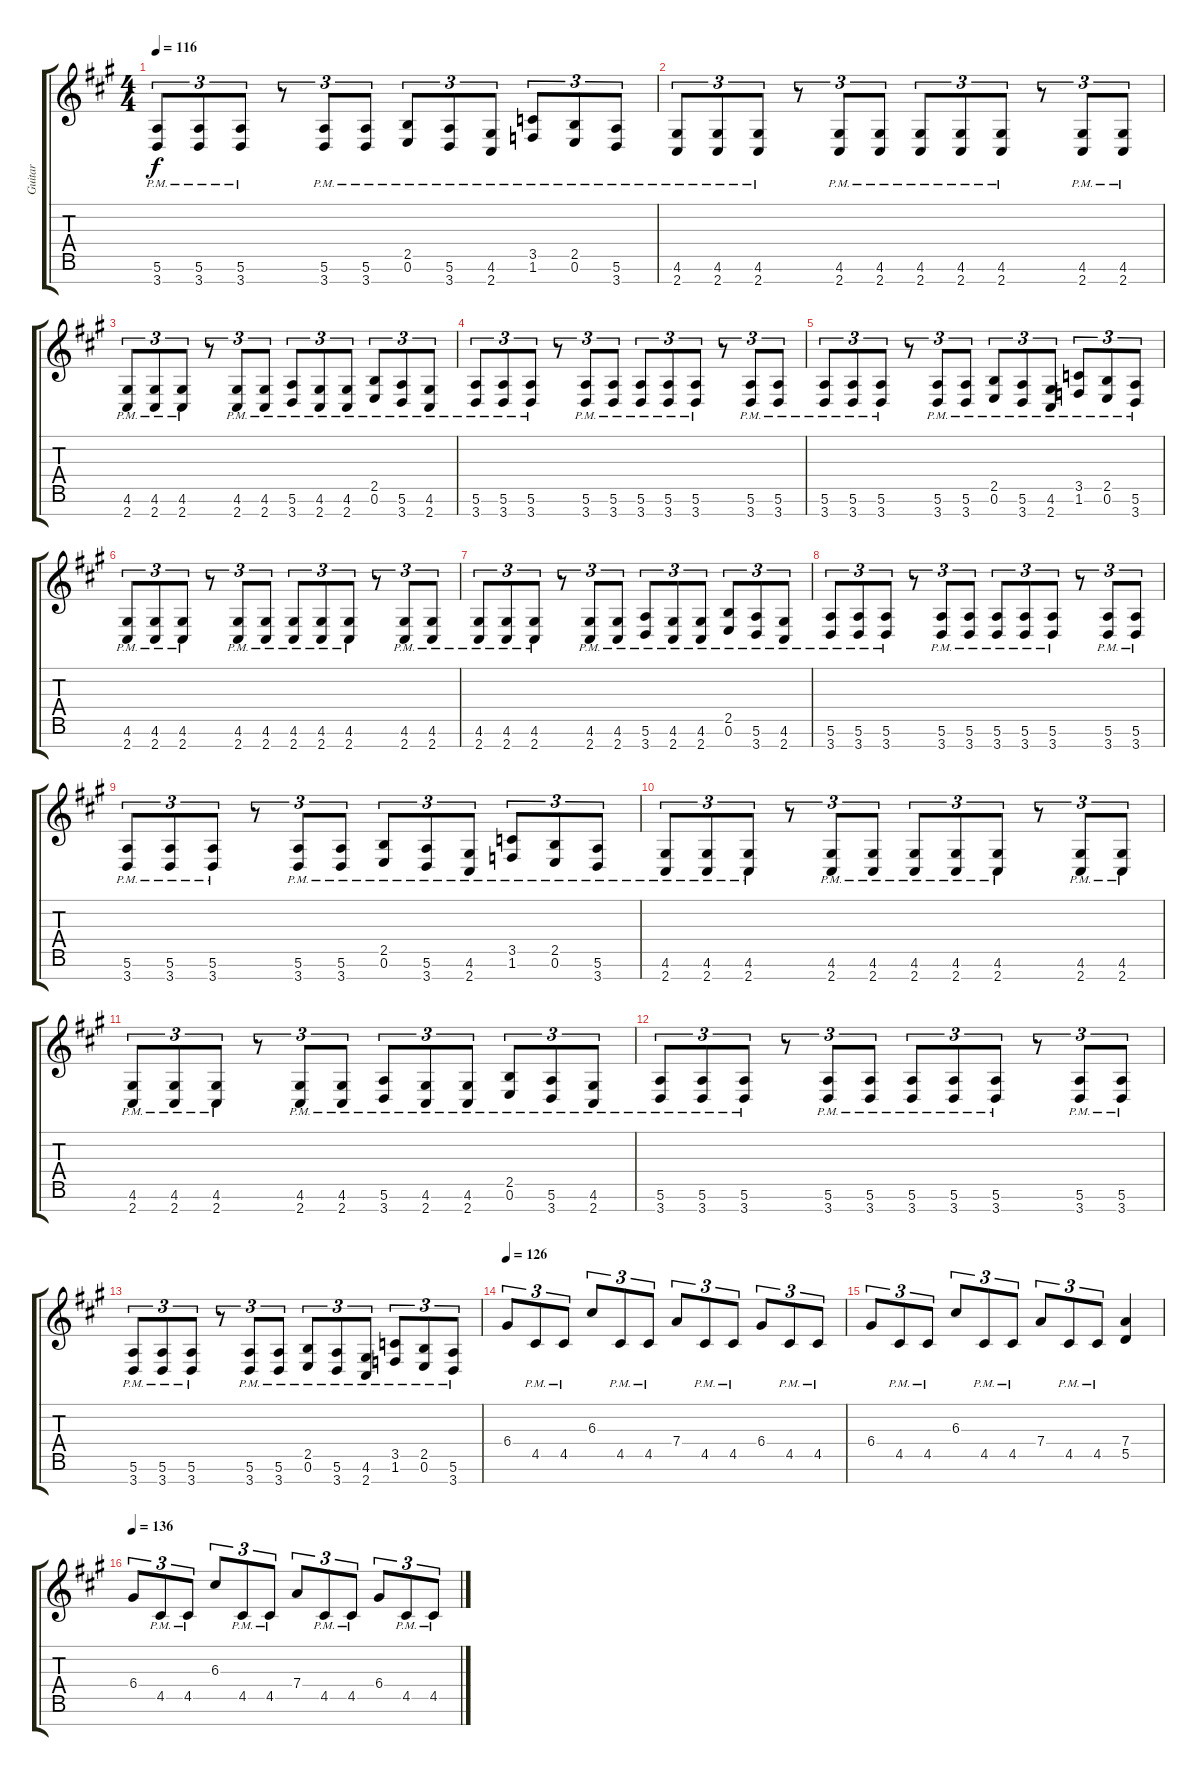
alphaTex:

\track ("Guitar" "Guitar") {instrument distortionguitar}
\staff {score tabs}
\tuning (E4 B3 G3 D3 A2 E2 B1) {hide}
\ts (4 4)
\tempo 116
\clef g2
\ks a
(5.6{pm} 3.7{pm}).8{tu (3 2) dy f} (5.6{pm} 3.7{pm}).8{tu (3 2)} (5.6{pm} 3.7{pm}).8{tu (3 2)} r.8{tu (3 2)} (5.6{pm} 3.7{pm}).8{tu (3 2)} (5.6{pm} 3.7{pm}).8{tu (3 2)} (2.5{pm} 0.6{pm}).8{tu (3 2)} (5.6{pm} 3.7{pm}).8{tu (3 2)} (4.6{pm} 2.7{pm}).8{tu (3 2)} (3.5{pm} 1.6{pm}).8{tu (3 2)} (2.5{pm} 0.6{pm}).8{tu (3 2)} (5.6{pm} 3.7{pm}).8{tu (3 2)} |
(4.6{pm} 2.7{pm}).8{tu (3 2)} (4.6{pm} 2.7{pm}).8{tu (3 2)} (4.6{pm} 2.7{pm}).8{tu (3 2)} r.8{tu (3 2)} (4.6{pm} 2.7{pm}).8{tu (3 2)} (4.6{pm} 2.7{pm}).8{tu (3 2)} (4.6{pm} 2.7{pm}).8{tu (3 2)} (4.6{pm} 2.7{pm}).8{tu (3 2)} (4.6{pm} 2.7{pm}).8{tu (3 2)} r.8{tu (3 2)} (4.6{pm} 2.7{pm}).8{tu (3 2)} (4.6{pm} 2.7{pm}).8{tu (3 2)} |
(4.6{pm} 2.7{pm}).8{tu (3 2)} (4.6{pm} 2.7{pm}).8{tu (3 2)} (4.6{pm} 2.7{pm}).8{tu (3 2)} r.8{tu (3 2)} (4.6{pm} 2.7{pm}).8{tu (3 2)} (4.6{pm} 2.7{pm}).8{tu (3 2)} (5.6{pm} 3.7{pm}).8{tu (3 2)} (4.6{pm} 2.7{pm}).8{tu (3 2)} (4.6{pm} 2.7{pm}).8{tu (3 2)} (2.5{pm} 0.6{pm}).8{tu (3 2)} (5.6{pm} 3.7{pm}).8{tu (3 2)} (4.6{pm} 2.7{pm}).8{tu (3 2)} |
(5.6{pm} 3.7{pm}).8{tu (3 2)} (5.6{pm} 3.7{pm}).8{tu (3 2)} (5.6{pm} 3.7{pm}).8{tu (3 2)} r.8{tu (3 2)} (5.6{pm} 3.7{pm}).8{tu (3 2)} (5.6{pm} 3.7{pm}).8{tu (3 2)} (5.6{pm} 3.7{pm}).8{tu (3 2)} (5.6{pm} 3.7{pm}).8{tu (3 2)} (5.6{pm} 3.7{pm}).8{tu (3 2)} r.8{tu (3 2)} (5.6{pm} 3.7{pm}).8{tu (3 2)} (5.6{pm} 3.7{pm}).8{tu (3 2)} |
(5.6{pm} 3.7{pm}).8{tu (3 2)} (5.6{pm} 3.7{pm}).8{tu (3 2)} (5.6{pm} 3.7{pm}).8{tu (3 2)} r.8{tu (3 2)} (5.6{pm} 3.7{pm}).8{tu (3 2)} (5.6{pm} 3.7{pm}).8{tu (3 2)} (2.5{pm} 0.6{pm}).8{tu (3 2)} (5.6{pm} 3.7{pm}).8{tu (3 2)} (4.6{pm} 2.7{pm}).8{tu (3 2)} (3.5{pm} 1.6{pm}).8{tu (3 2)} (2.5{pm} 0.6{pm}).8{tu (3 2)} (5.6{pm} 3.7{pm}).8{tu (3 2)} |
(4.6{pm} 2.7{pm}).8{tu (3 2)} (4.6{pm} 2.7{pm}).8{tu (3 2)} (4.6{pm} 2.7{pm}).8{tu (3 2)} r.8{tu (3 2)} (4.6{pm} 2.7{pm}).8{tu (3 2)} (4.6{pm} 2.7{pm}).8{tu (3 2)} (4.6{pm} 2.7{pm}).8{tu (3 2)} (4.6{pm} 2.7{pm}).8{tu (3 2)} (4.6{pm} 2.7{pm}).8{tu (3 2)} r.8{tu (3 2)} (4.6{pm} 2.7{pm}).8{tu (3 2)} (4.6{pm} 2.7{pm}).8{tu (3 2)} |
(4.6{pm} 2.7{pm}).8{tu (3 2)} (4.6{pm} 2.7{pm}).8{tu (3 2)} (4.6{pm} 2.7{pm}).8{tu (3 2)} r.8{tu (3 2)} (4.6{pm} 2.7{pm}).8{tu (3 2)} (4.6{pm} 2.7{pm}).8{tu (3 2)} (5.6{pm} 3.7{pm}).8{tu (3 2)} (4.6{pm} 2.7{pm}).8{tu (3 2)} (4.6{pm} 2.7{pm}).8{tu (3 2)} (2.5{pm} 0.6{pm}).8{tu (3 2)} (5.6{pm} 3.7{pm}).8{tu (3 2)} (4.6{pm} 2.7{pm}).8{tu (3 2)} |
(5.6{pm} 3.7{pm}).8{tu (3 2)} (5.6{pm} 3.7{pm}).8{tu (3 2)} (5.6{pm} 3.7{pm}).8{tu (3 2)} r.8{tu (3 2)} (5.6{pm} 3.7{pm}).8{tu (3 2)} (5.6{pm} 3.7{pm}).8{tu (3 2)} (5.6{pm} 3.7{pm}).8{tu (3 2)} (5.6{pm} 3.7{pm}).8{tu (3 2)} (5.6{pm} 3.7{pm}).8{tu (3 2)} r.8{tu (3 2)} (5.6{pm} 3.7{pm}).8{tu (3 2)} (5.6{pm} 3.7{pm}).8{tu (3 2)} |
(5.6{pm} 3.7{pm}).8{tu (3 2)} (5.6{pm} 3.7{pm}).8{tu (3 2)} (5.6{pm} 3.7{pm}).8{tu (3 2)} r.8{tu (3 2)} (5.6{pm} 3.7{pm}).8{tu (3 2)} (5.6{pm} 3.7{pm}).8{tu (3 2)} (2.5{pm} 0.6{pm}).8{tu (3 2)} (5.6{pm} 3.7{pm}).8{tu (3 2)} (4.6{pm} 2.7{pm}).8{tu (3 2)} (3.5{pm} 1.6{pm}).8{tu (3 2)} (2.5{pm} 0.6{pm}).8{tu (3 2)} (5.6{pm} 3.7{pm}).8{tu (3 2)} |
(4.6{pm} 2.7{pm}).8{tu (3 2)} (4.6{pm} 2.7{pm}).8{tu (3 2)} (4.6{pm} 2.7{pm}).8{tu (3 2)} r.8{tu (3 2)} (4.6{pm} 2.7{pm}).8{tu (3 2)} (4.6{pm} 2.7{pm}).8{tu (3 2)} (4.6{pm} 2.7{pm}).8{tu (3 2)} (4.6{pm} 2.7{pm}).8{tu (3 2)} (4.6{pm} 2.7{pm}).8{tu (3 2)} r.8{tu (3 2)} (4.6{pm} 2.7{pm}).8{tu (3 2)} (4.6{pm} 2.7{pm}).8{tu (3 2)} |
(4.6{pm} 2.7{pm}).8{tu (3 2)} (4.6{pm} 2.7{pm}).8{tu (3 2)} (4.6{pm} 2.7{pm}).8{tu (3 2)} r.8{tu (3 2)} (4.6{pm} 2.7{pm}).8{tu (3 2)} (4.6{pm} 2.7{pm}).8{tu (3 2)} (5.6{pm} 3.7{pm}).8{tu (3 2)} (4.6{pm} 2.7{pm}).8{tu (3 2)} (4.6{pm} 2.7{pm}).8{tu (3 2)} (2.5{pm} 0.6{pm}).8{tu (3 2)} (5.6{pm} 3.7{pm}).8{tu (3 2)} (4.6{pm} 2.7{pm}).8{tu (3 2)} |
(5.6{pm} 3.7{pm}).8{tu (3 2)} (5.6{pm} 3.7{pm}).8{tu (3 2)} (5.6{pm} 3.7{pm}).8{tu (3 2)} r.8{tu (3 2)} (5.6{pm} 3.7{pm}).8{tu (3 2)} (5.6{pm} 3.7{pm}).8{tu (3 2)} (5.6{pm} 3.7{pm}).8{tu (3 2)} (5.6{pm} 3.7{pm}).8{tu (3 2)} (5.6{pm} 3.7{pm}).8{tu (3 2)} r.8{tu (3 2)} (5.6{pm} 3.7{pm}).8{tu (3 2)} (5.6{pm} 3.7{pm}).8{tu (3 2)} |
(5.6{pm} 3.7{pm}).8{tu (3 2)} (5.6{pm} 3.7{pm}).8{tu (3 2)} (5.6{pm} 3.7{pm}).8{tu (3 2)} r.8{tu (3 2)} (5.6{pm} 3.7{pm}).8{tu (3 2)} (5.6{pm} 3.7{pm}).8{tu (3 2)} (2.5{pm} 0.6{pm}).8{tu (3 2)} (5.6{pm} 3.7{pm}).8{tu (3 2)} (4.6{pm} 2.7{pm}).8{tu (3 2)} (3.5{pm} 1.6{pm}).8{tu (3 2)} (2.5{pm} 0.6{pm}).8{tu (3 2)} (5.6{pm} 3.7{pm}).8{tu (3 2)} |
\tempo 126
6.4.8{tu (3 2)} 4.5{pm}.8{tu (3 2)} 4.5{pm}.8{tu (3 2)} 6.3.8{tu (3 2)} 4.5{pm}.8{tu (3 2)} 4.5{pm}.8{tu (3 2)} 7.4.8{tu (3 2)} 4.5{pm}.8{tu (3 2)} 4.5{pm}.8{tu (3 2)} 6.4.8{tu (3 2)} 4.5{pm}.8{tu (3 2)} 4.5{pm}.8{tu (3 2)} |
6.4.8{tu (3 2)} 4.5{pm}.8{tu (3 2)} 4.5{pm}.8{tu (3 2)} 6.3.8{tu (3 2)} 4.5{pm}.8{tu (3 2)} 4.5{pm}.8{tu (3 2)} 7.4.8{tu (3 2)} 4.5{pm}.8{tu (3 2)} 4.5{pm}.8{tu (3 2)} (7.4 5.5).4 |
\tempo 136
6.4.8{tu (3 2)} 4.5{pm}.8{tu (3 2)} 4.5{pm}.8{tu (3 2)} 6.3.8{tu (3 2)} 4.5{pm}.8{tu (3 2)} 4.5{pm}.8{tu (3 2)} 7.4.8{tu (3 2)} 4.5{pm}.8{tu (3 2)} 4.5{pm}.8{tu (3 2)} 6.4.8{tu (3 2)} 4.5{pm}.8{tu (3 2)} 4.5{pm}.8{tu (3 2)}
